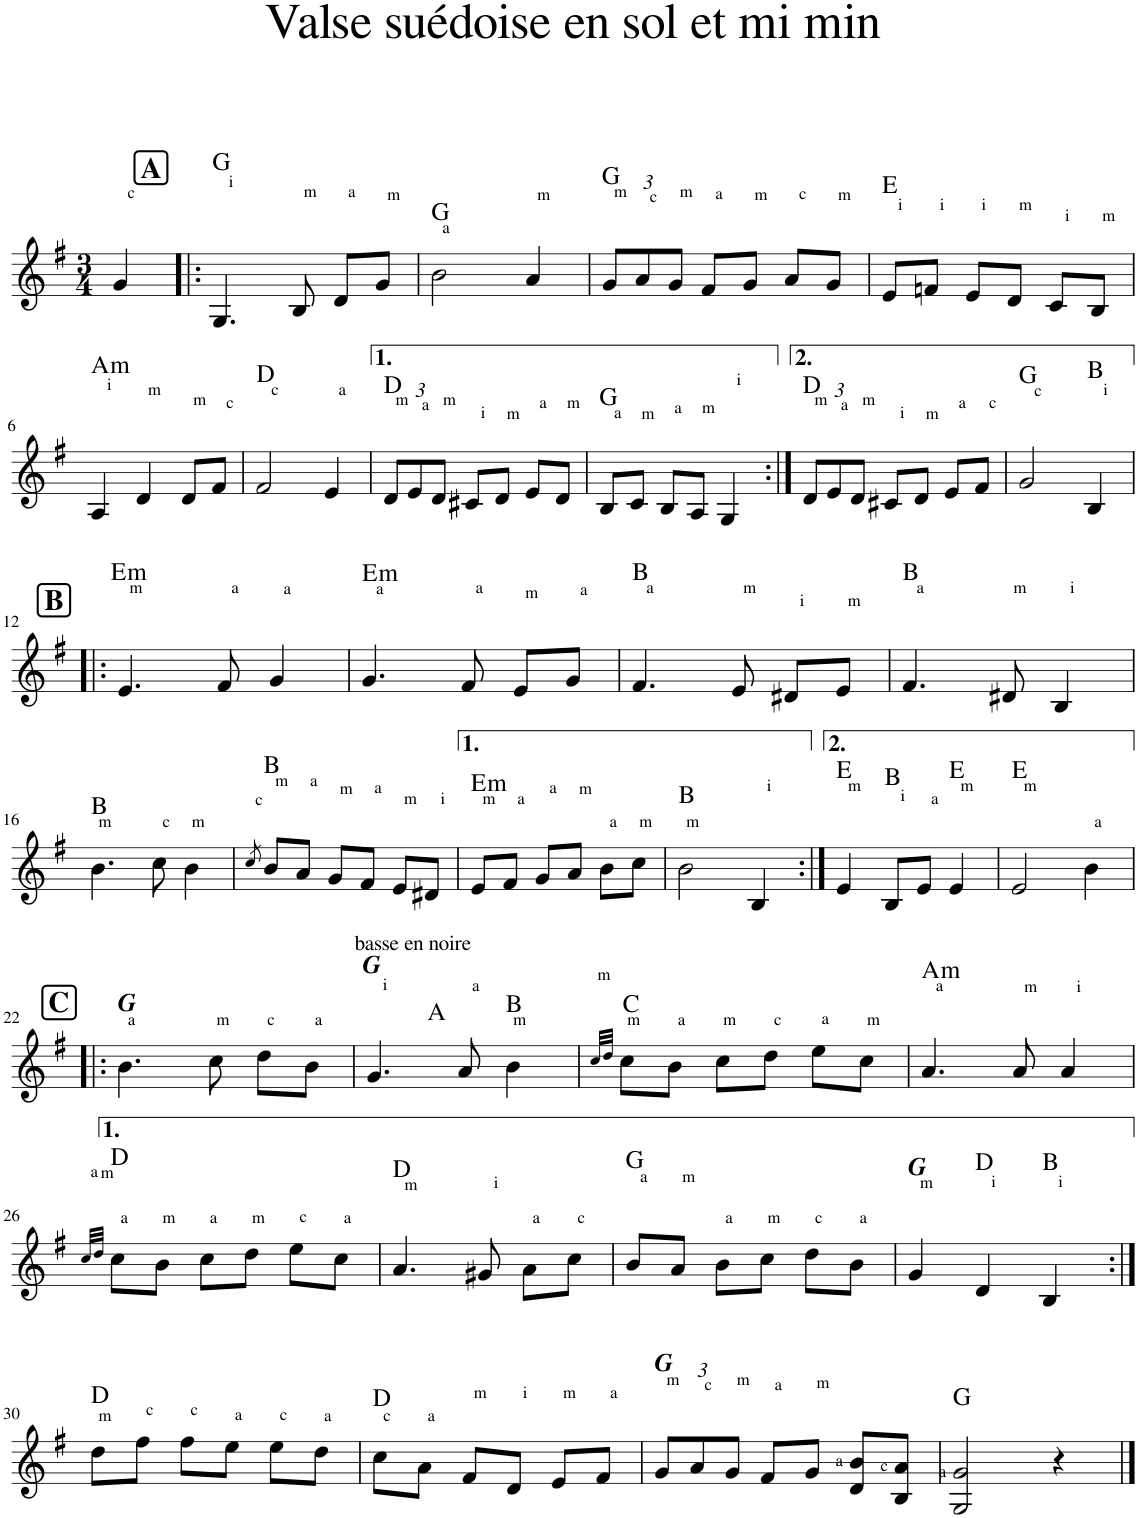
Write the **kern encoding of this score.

**kern	**harte
*part1	*part1
*staff1	*
*I"Accordéon	*
*I'Acc.	*
*clefG2	*
*k[f#]	*
*M3/4	*
=1	=1
4g/	.
!!LO:REH:place=s1:a:B:cj:fs=14:t=A
=2!|:	=2!|:
4.G/	G:maj
8B/	.
8d/L	.
8g/J	.
=3	=3
2b\	G:maj
4a/	.
=4	=4
*Xbrackettup	*
12g/L	G:maj
12a/	.
12g/J	.
8f#/L	.
8g/J	.
8a/L	.
8g/J	.
=5	=5
8e/L	E:maj
8fn/J	.
8e/L	.
8d/J	.
8c/L	.
8B/J	.
!!LO:LB:g=z
=6	=6
!	!LO:H:kt=m
4A/	A:min
4d/	.
8d/L	.
8f#/J	.
=7	=7
2f#/	D:maj
4e/	.
=8	=8
12d/L	D:maj
12e/	.
12d/J	.
8c#X/L	.
8d/J	.
8e/L	.
8d/J	.
=9	=9
8B/L	G:maj
8c/J	.
8B/L	.
8A/J	.
4G/	.
=10:|!	=10:|!
12d/L	D:maj
12e/	.
12d/J	.
8c#X/L	.
8d/J	.
8e/L	.
8f#/J	.
=11	=11
2g/	G:maj
4B/	B:maj
!!LO:LB:g=z
!!LO:REH:place=s1:a:B:cj:fs=14:t=B
=12!|:	=12!|:
!	!LO:H:kt=m
4.e/	E:min
8f#/	.
4g/	.
=13	=13
!	!LO:H:kt=m
4.g/	E:min
8f#/	.
8e/L	.
8g/J	.
=14	=14
4.f#/	B:maj
8e/	.
8d#X/L	.
8e/J	.
=15	=15
4.f#/	B:maj
8d#X/	.
4B/	.
!!LO:LB:g=z
=16	=16
4.b\	B:maj
8cc\	.
4b\	.
=17	=17
8qcc/	.
8b/L	B:maj
8a/J	.
8g/L	.
8f#/J	.
8e/L	.
8d#X/J	.
=18	=18
!	!LO:H:kt=m
8e/L	E:min
8f#/J	.
8g/L	.
8a/J	.
8b\L	.
8cc\J	.
=19	=19
2b\	B:maj
4B/	.
=20:|!	=20:|!
4e/	E:maj
8B/L	B:maj
8e/J	.
4e/	E:maj
=21	=21
2e/	E:maj
4b\	.
!!LO:LB:g=z
!!LO:REH:place=s1:a:B:cj:fs=14:t=C
=22!|:	=22!|:
4.b\	G:maj
8cc\	.
8dd\L	.
8b\J	.
=23	=23
!LO:TX:a:t=basse en noire	!
*^	*
4.g/	4ryy	G:maj
.	2ryy	A:maj
8a/	.	.
4b\	.	B:maj
*v	*v	*
=24	=24
32qcc/LLL	.
32qdd/JJJ	.
8cc\L	C:maj
8b\J	.
8cc\L	.
8dd\J	.
8ee\L	.
8cc\J	.
=25	=25
!	!LO:H:kt=m
4.a/	A:min
8a/	.
4a/	.
!!LO:LB:g=z
=26	=26
32qcc/LLL	.
32qdd/JJJ	.
8cc\L	D:maj
8b\J	.
8cc\L	.
8dd\J	.
8ee\L	.
8cc\J	.
=27	=27
4.a/	D:maj
8g#X/	.
8a\L	.
8cc\J	.
=28	=28
8b/L	G:maj
8a/J	.
8b\L	.
8cc\J	.
8dd\L	.
8b\J	.
=29	=29
4g/	G:maj
4d/	D:maj
4B/	B:maj
!!LO:LB:g=z
=30:|!	=30:|!
8dd\L	D:maj
8ff#\J	.
8ff#\L	.
8ee\J	.
8ee\L	.
8dd\J	.
=31	=31
8cc\L	D:maj
8a\J	.
8f#/L	.
8d/J	.
8e/L	.
8f#/J	.
=32	=32
12g/L	G:maj
12a/	.
12g/J	.
8f#/L	.
8g/J	.
8d/ 8b/L	.
8B/ 8a/J	.
=33	=33
2G/ 2g/	G:maj
4r	.
==	==
*-	*-
